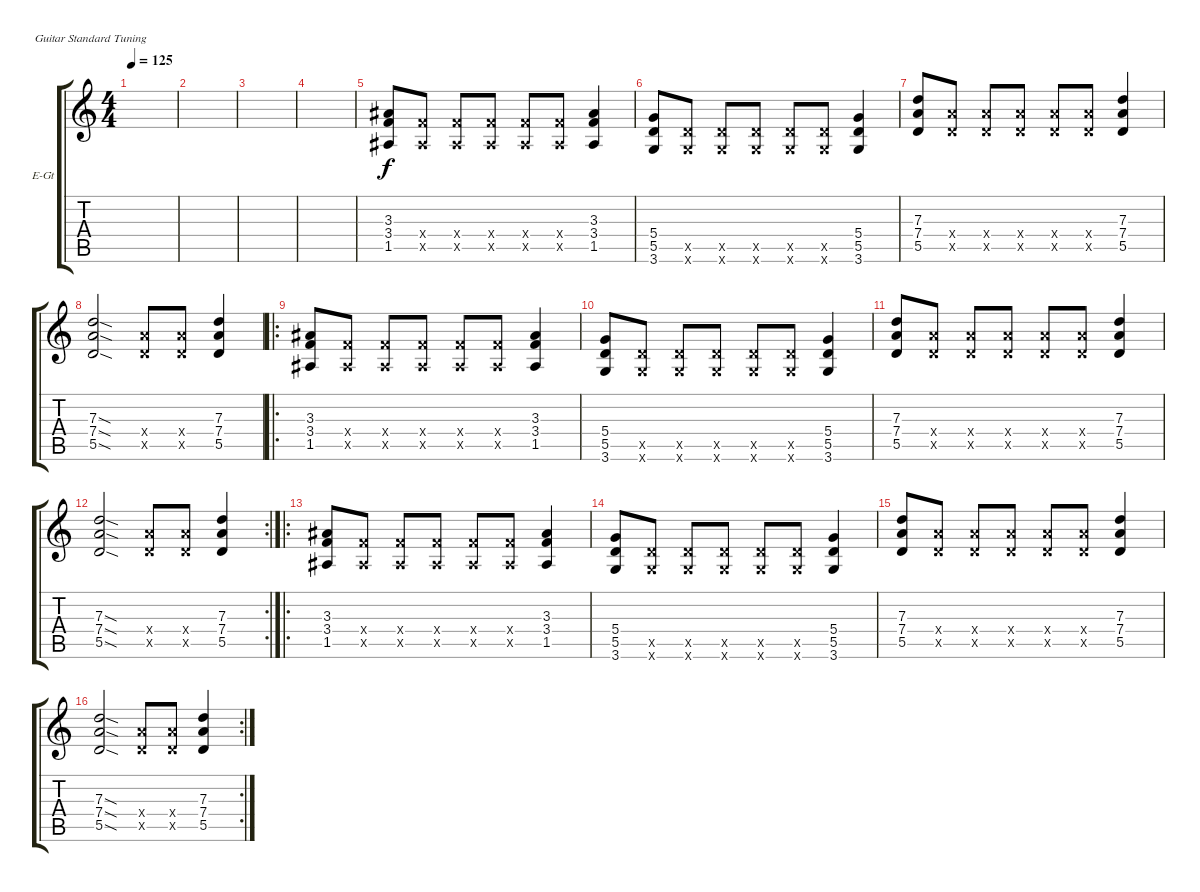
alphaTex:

\defaultSystemsLayout 4
\bracketExtendMode groupsimilarinstruments
\firstSystemTrackNameOrientation horizontal
\otherSystemsTrackNameOrientation horizontal
\track ("Electric Guitar" "E-Gt") {instrument distortionguitar}
\staff {score tabs}
\tuning (E4 B3 G3 D3 A2 E2)
\ts (4 4)
\tempo 125
\clef g2
\scale
0.487395
\ks c
|
\scale
0.256303 |
\scale
0.256303 |
\scale
0.333333 |
\scale
0.333333 (1.5 3.4 3.3).8 (1.5{x} 3.4{x}).8 (1.5{x} 3.4{x}).8 (1.5{x} 3.4{x}).8 (1.5{x} 3.4{x}).8 (1.5{x} 3.4{x}).8 (1.5 3.4 3.3).4 |
\scale
0.333333 (3.6 5.5 5.4).8 (3.6{x} 5.5{x}).8 (3.6{x} 5.5{x}).8 (3.6{x} 5.5{x}).8 (3.6{x} 5.5{x}).8 (3.6{x} 5.5{x}).8 (3.6 5.5 5.4).4 |
\scale
0.333333 (5.5 7.4 7.3).8 (5.5{x} 7.4{x}).8 (5.5{x} 7.4{x}).8 (5.5{x} 7.4{x}).8 (5.5{x} 7.4{x}).8 (5.5{x} 7.4{x}).8 (5.5 7.4 7.3).4 |
\scale
0.333333 (5.5{sod} 7.4{sod} 7.3{sod}).2 (5.5{x} 7.4{x}).8 (5.5{x} 7.4{x}).8 (5.5 7.4 7.3).4 |
\ro
\scale
0.333333 (1.5 3.4 3.3).8 (1.5{x} 3.4{x}).8 (1.5{x} 3.4{x}).8 (1.5{x} 3.4{x}).8 (1.5{x} 3.4{x}).8 (1.5{x} 3.4{x}).8 (1.5 3.4 3.3).4 |
\scale
0.333333 (3.6 5.5 5.4).8 (3.6{x} 5.5{x}).8 (3.6{x} 5.5{x}).8 (3.6{x} 5.5{x}).8 (3.6{x} 5.5{x}).8 (3.6{x} 5.5{x}).8 (3.6 5.5 5.4).4 |
\scale
0.333333 (5.5 7.4 7.3).8 (5.5{x} 7.4{x}).8 (5.5{x} 7.4{x}).8 (5.5{x} 7.4{x}).8 (5.5{x} 7.4{x}).8 (5.5{x} 7.4{x}).8 (5.5 7.4 7.3).4 |
\rc 2
\scale
0.333333 (5.5{sod} 7.4{sod} 7.3{sod}).2 (5.5{x} 7.4{x}).8 (5.5{x} 7.4{x}).8 (5.5 7.4 7.3).4 |
\ro
\scale
0.333333 (1.5 3.4 3.3).8 (1.5{x} 3.4{x}).8 (1.5{x} 3.4{x}).8 (1.5{x} 3.4{x}).8 (1.5{x} 3.4{x}).8 (1.5{x} 3.4{x}).8 (1.5 3.4 3.3).4 |
\scale
0.333333 (3.6 5.5 5.4).8 (3.6{x} 5.5{x}).8 (3.6{x} 5.5{x}).8 (3.6{x} 5.5{x}).8 (3.6{x} 5.5{x}).8 (3.6{x} 5.5{x}).8 (3.6 5.5 5.4).4 |
\scale
0.333333 (5.5 7.4 7.3).8 (5.5{x} 7.4{x}).8 (5.5{x} 7.4{x}).8 (5.5{x} 7.4{x}).8 (5.5{x} 7.4{x}).8 (5.5{x} 7.4{x}).8 (5.5 7.4 7.3).4 |
\rc 2
(5.5{sod} 7.4{sod} 7.3{sod}).2 (5.5{x} 7.4{x}).8 (5.5{x} 7.4{x}).8 (5.5 7.4 7.3).4
